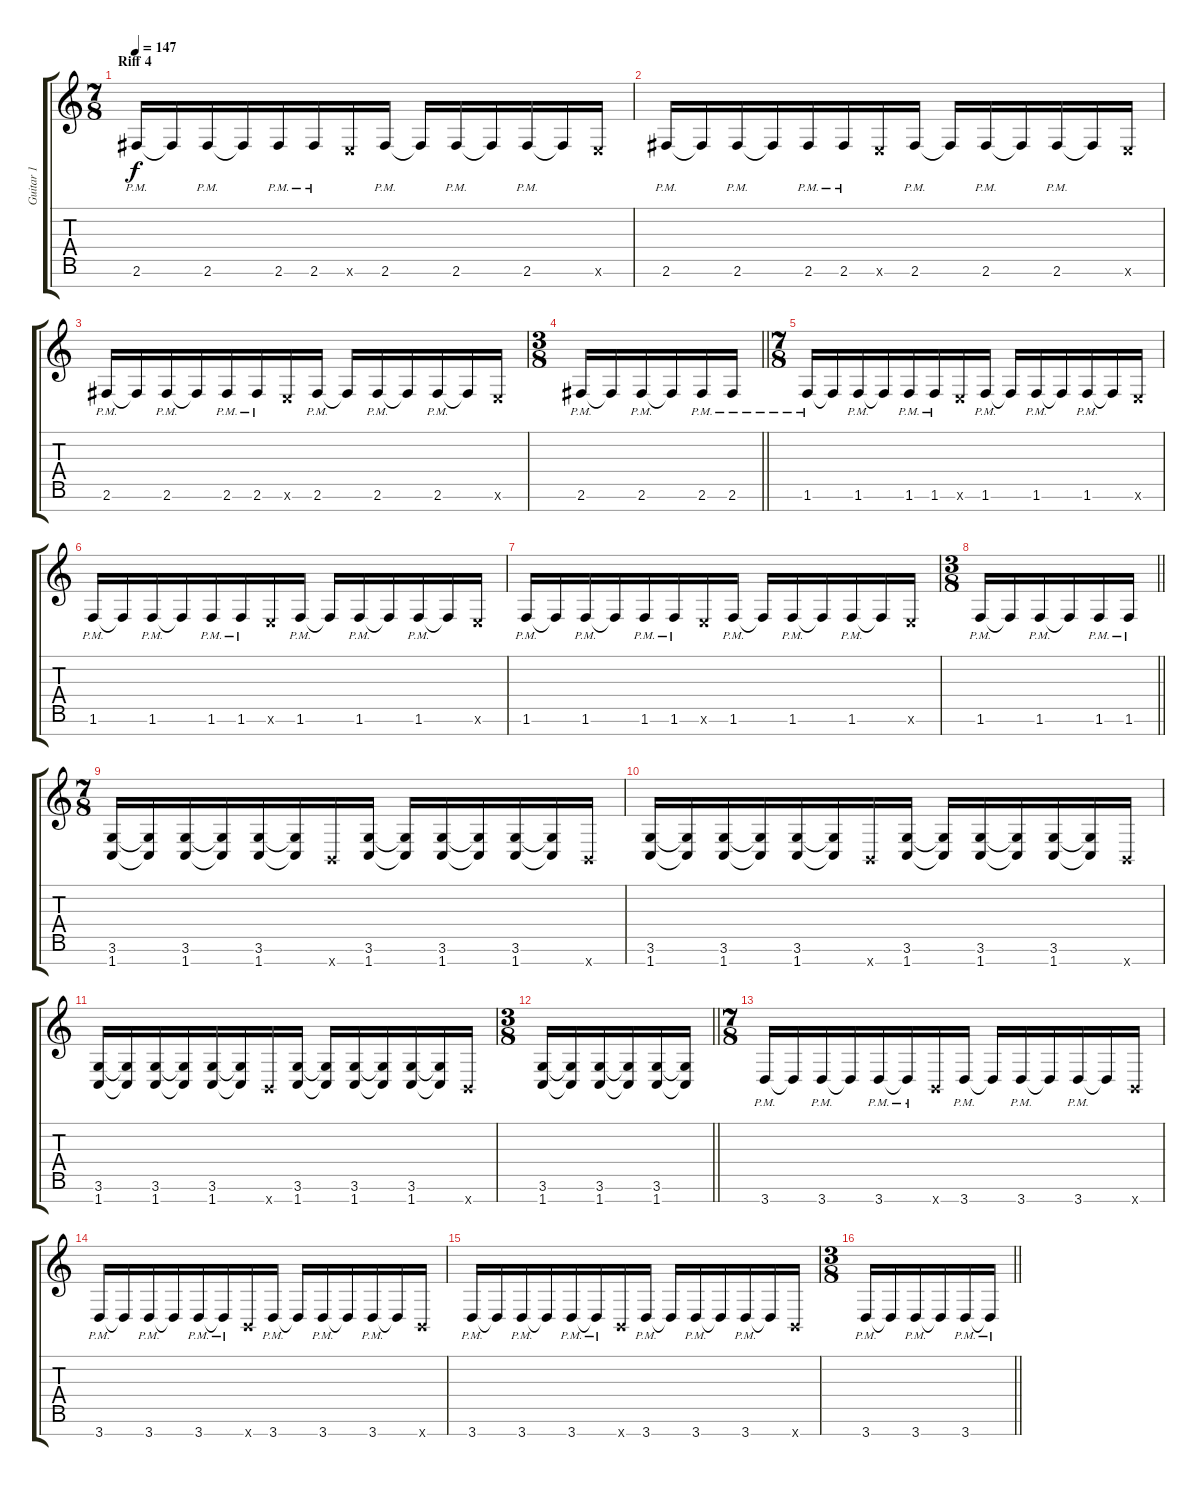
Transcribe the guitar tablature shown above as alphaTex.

\track ("Guitar 1" "Guitar 1") {instrument distortionguitar}
\staff {score tabs}
\tuning (E4 B3 G3 D3 A2 E2 B1) {hide}
\ts (7 8)
\section ("" "Riff 4")
\tempo 147
\clef g2
\ks c
2.6{pm}.16{dy f} 2.6{t}.16 2.6{pm}.16 2.6{t}.16 2.6{pm}.16 2.6{pm}.16 0.6{x}.16 2.6{pm}.16 2.6{t}.16 2.6{pm}.16 2.6{t}.16 2.6{pm}.16 2.6{t}.16 0.6{x}.16 |
2.6{pm}.16 2.6{t}.16 2.6{pm}.16 2.6{t}.16 2.6{pm}.16 2.6{pm}.16 0.6{x}.16 2.6{pm}.16 2.6{t}.16 2.6{pm}.16 2.6{t}.16 2.6{pm}.16 2.6{t}.16 0.6{x}.16 |
2.6{pm}.16 2.6{t}.16 2.6{pm}.16 2.6{t}.16 2.6{pm}.16 2.6{pm}.16 0.6{x}.16 2.6{pm}.16 2.6{t}.16 2.6{pm}.16 2.6{t}.16 2.6{pm}.16 2.6{t}.16 0.6{x}.16 |
\ts (3 8)
\barLineRight lightlight
2.6{pm}.16 2.6{t}.16 2.6{pm}.16 2.6{t}.16 2.6{pm}.16 2.6{pm}.16 |
\ts (7 8)
1.6{pm}.16 1.6{t}.16 1.6{pm}.16 1.6{t}.16 1.6{pm}.16 1.6{pm}.16 0.6{x}.16 1.6{pm}.16 1.6{t}.16 1.6{pm}.16 1.6{t}.16 1.6{pm}.16 1.6{t}.16 0.6{x}.16 |
1.6{pm}.16 1.6{t}.16 1.6{pm}.16 1.6{t}.16 1.6{pm}.16 1.6{pm}.16 0.6{x}.16 1.6{pm}.16 1.6{t}.16 1.6{pm}.16 1.6{t}.16 1.6{pm}.16 1.6{t}.16 0.6{x}.16 |
1.6{pm}.16 1.6{t}.16 1.6{pm}.16 1.6{t}.16 1.6{pm}.16 1.6{pm}.16 0.6{x}.16 1.6{pm}.16 1.6{t}.16 1.6{pm}.16 1.6{t}.16 1.6{pm}.16 1.6{t}.16 0.6{x}.16 |
\ts (3 8)
\barLineRight lightlight
1.6{pm}.16 1.6{t}.16 1.6{pm}.16 1.6{t}.16 1.6{pm}.16 1.6{pm}.16 |
\ts (7 8)
(3.6 1.7).16 (3.6{t} 1.7{t}).16 (3.6 1.7).16 (3.6{t} 1.7{t}).16 (3.6 1.7).16 (3.6{t} 1.7{t}).16 0.7{x}.16 (3.6 1.7).16 (3.6{t} 1.7{t}).16 (3.6 1.7).16 (3.6{t} 1.7{t}).16 (3.6 1.7).16 (3.6{t} 1.7{t}).16 0.7{x}.16 |
(3.6 1.7).16 (3.6{t} 1.7{t}).16 (3.6 1.7).16 (3.6{t} 1.7{t}).16 (3.6 1.7).16 (3.6{t} 1.7{t}).16 0.7{x}.16 (3.6 1.7).16 (3.6{t} 1.7{t}).16 (3.6 1.7).16 (3.6{t} 1.7{t}).16 (3.6 1.7).16 (3.6{t} 1.7{t}).16 0.7{x}.16 |
(3.6 1.7).16 (3.6{t} 1.7{t}).16 (3.6 1.7).16 (3.6{t} 1.7{t}).16 (3.6 1.7).16 (3.6{t} 1.7{t}).16 0.7{x}.16 (3.6 1.7).16 (3.6{t} 1.7{t}).16 (3.6 1.7).16 (3.6{t} 1.7{t}).16 (3.6 1.7).16 (3.6{t} 1.7{t}).16 0.7{x}.16 |
\ts (3 8)
\barLineRight lightlight
(3.6 1.7).16 (3.6{t} 1.7{t}).16 (3.6 1.7).16 (3.6{t} 1.7{t}).16 (3.6 1.7).16 (3.6{t} 1.7{t}).16 |
\ts (7 8)
3.7{pm}.16 3.7{t}.16 3.7{pm}.16 3.7{t}.16 3.7{pm}.16 3.7{pm t}.16 0.7{x}.16 3.7{pm}.16 3.7{t}.16 3.7{pm}.16 3.7{t}.16 3.7{pm}.16 3.7{t}.16 0.7{x}.16 |
3.7{pm}.16 3.7{t}.16 3.7{pm}.16 3.7{t}.16 3.7{pm}.16 3.7{pm t}.16 0.7{x}.16 3.7{pm}.16 3.7{t}.16 3.7{pm}.16 3.7{t}.16 3.7{pm}.16 3.7{t}.16 0.7{x}.16 |
3.7{pm}.16 3.7{t}.16 3.7{pm}.16 3.7{t}.16 3.7{pm}.16 3.7{pm t}.16 0.7{x}.16 3.7{pm}.16 3.7{t}.16 3.7{pm}.16 3.7{t}.16 3.7{pm}.16 3.7{t}.16 0.7{x}.16 |
\ts (3 8)
\barLineRight lightlight
3.7{pm}.16 3.7{t}.16 3.7{pm}.16 3.7{t}.16 3.7{pm}.16 3.7{pm t}.16
